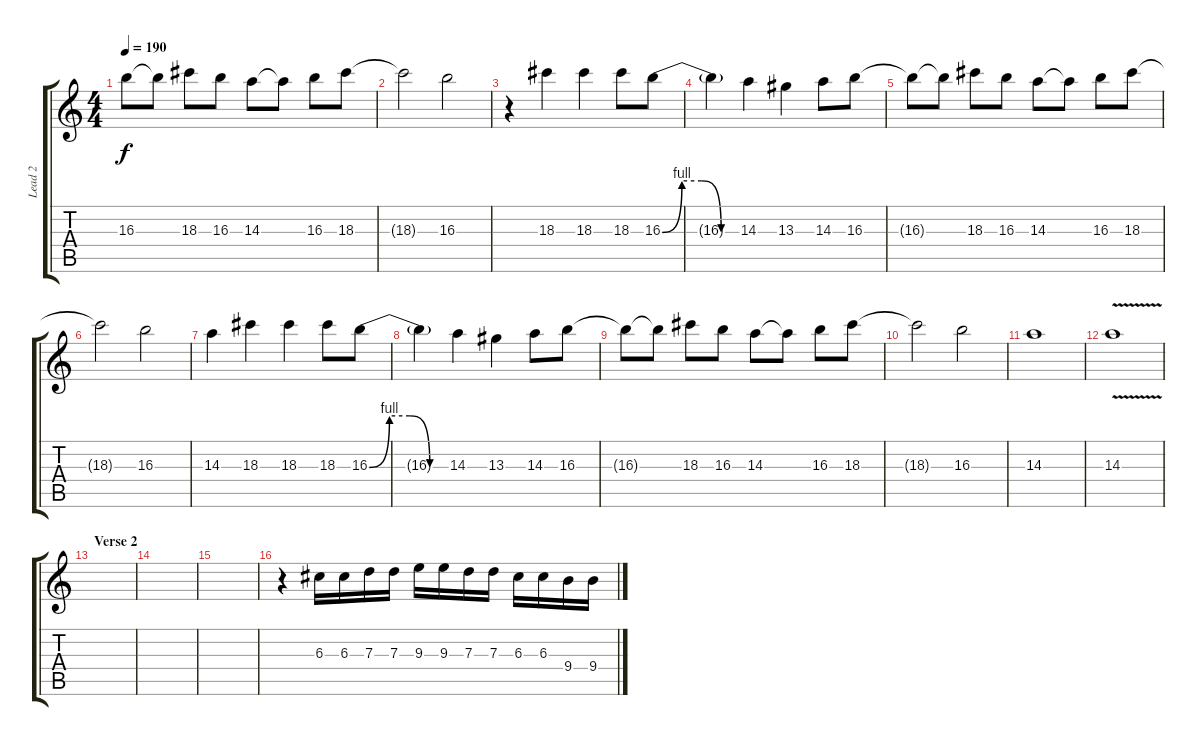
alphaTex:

\track ("Lead 2" "Lead 2") {instrument distortionguitar}
\staff {score tabs}
\tuning (E4 B3 G3 D3 A2 E2) {hide}
\ts (4 4)
\tempo 190
\clef g2
\ks c
16.3{t}.8{dy f} 16.3{t}.8 18.3.8 16.3.8 14.3.8 14.3{t}.8 16.3.8 18.3.8 |
18.3{t}.2 16.3.2 |
r.4 18.3.4 18.3.4 18.3.8 16.3{be (custom 0 0 15 4 30 4 45 0 60 0)}.8 |
16.3{t}.4 14.3.4 13.3.4 14.3.8 16.3.8 |
16.3{t}.8 16.3{t}.8 18.3.8 16.3.8 14.3.8 14.3{t}.8 16.3.8 18.3.8 |
18.3{t}.2 16.3.2 |
14.3.4 18.3.4 18.3.4 18.3.8 16.3{be (custom 0 0 15 4 30 4 45 0 60 0)}.8 |
16.3{t}.4 14.3.4 13.3.4 14.3.8 16.3.8 |
16.3{t}.8 16.3{t}.8 18.3.8 16.3.8 14.3.8 14.3{t}.8 16.3.8 18.3.8 |
18.3{t}.2 16.3.2 |
14.3.1 |
14.3{v}.1{instrument guitarharmonics} |
\section ("" "Verse 2")
|
|
|
r.4{volume 10 instrument distortionguitar} 6.3.16 6.3.16 7.3.16 7.3.16 9.3.16 9.3.16 7.3.16 7.3.16 6.3.16 6.3.16 9.4.16 9.4.16
